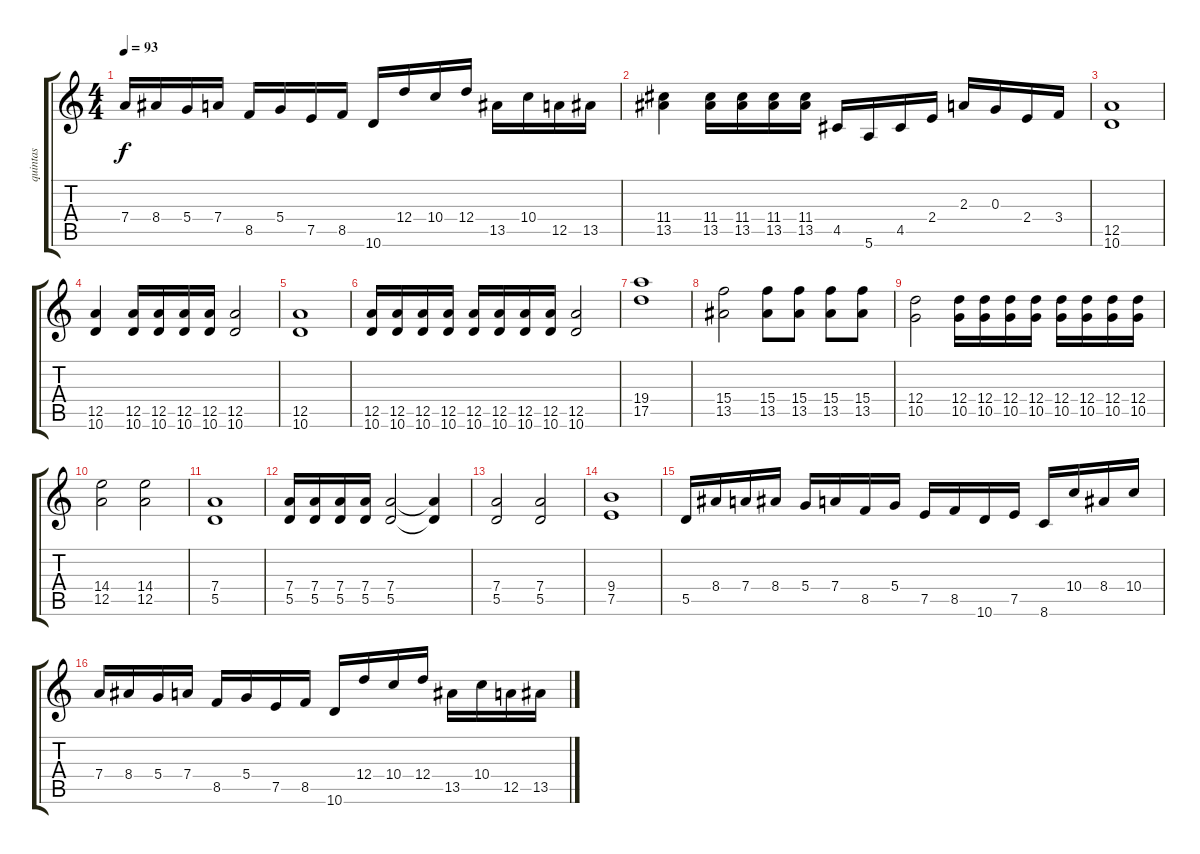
\track ("quintas" "quintas") {instrument overdrivenguitar}
\staff {score tabs}
\tuning (E4 B3 G3 D3 A2 E2) {hide}
\ts (4 4)
\tempo 93
\clef g2
\ks c
7.4.16{dy f} 8.4.16 5.4.16 7.4.16 8.5.16 5.4.16 7.5.16 8.5.16 10.6.16 12.4.16 10.4.16 12.4.16 13.5.16 10.4.16 12.5.16 13.5.16 |
(11.4 13.5).4 (11.4 13.5).16 (11.4 13.5).16 (11.4 13.5).16 (11.4 13.5).16 4.5.16 5.6.16 4.5.16 2.4.16 2.3.16 0.3.16 2.4.16 3.4.16 |
(12.5 10.6).1 |
(12.5 10.6).4 (12.5 10.6).16 (12.5 10.6).16 (12.5 10.6).16 (12.5 10.6).16 (12.5 10.6).2 |
(12.5 10.6).1 |
(12.5 10.6).16 (12.5 10.6).16 (12.5 10.6).16 (12.5 10.6).16 (12.5 10.6).16 (12.5 10.6).16 (12.5 10.6).16 (12.5 10.6).16 (12.5 10.6).2 |
(19.4 17.5).1 |
(15.4 13.5).2 (15.4 13.5).8 (15.4 13.5).8 (15.4 13.5).8 (15.4 13.5).8 |
(12.4 10.5).2 (12.4 10.5).16 (12.4 10.5).16 (12.4 10.5).16 (12.4 10.5).16 (12.4 10.5).16 (12.4 10.5).16 (12.4 10.5).16 (12.4 10.5).16 |
(14.4 12.5).2 (14.4 12.5).2 |
(7.4 5.5).1 |
(7.4 5.5).16 (7.4 5.5).16 (7.4 5.5).16 (7.4 5.5).16 (7.4 5.5).2 (7.4{t} 5.5{t}).4 |
(7.4 5.5).2 (7.4 5.5).2 |
(9.4 7.5).1 |
5.5.16 8.4.16 7.4.16 8.4.16 5.4.16 7.4.16 8.5.16 5.4.16 7.5.16 8.5.16 10.6.16 7.5.16 8.6.16 10.4.16 8.4.16 10.4.16 |
7.4.16 8.4.16 5.4.16 7.4.16 8.5.16 5.4.16 7.5.16 8.5.16 10.6.16 12.4.16 10.4.16 12.4.16 13.5.16 10.4.16 12.5.16 13.5.16
